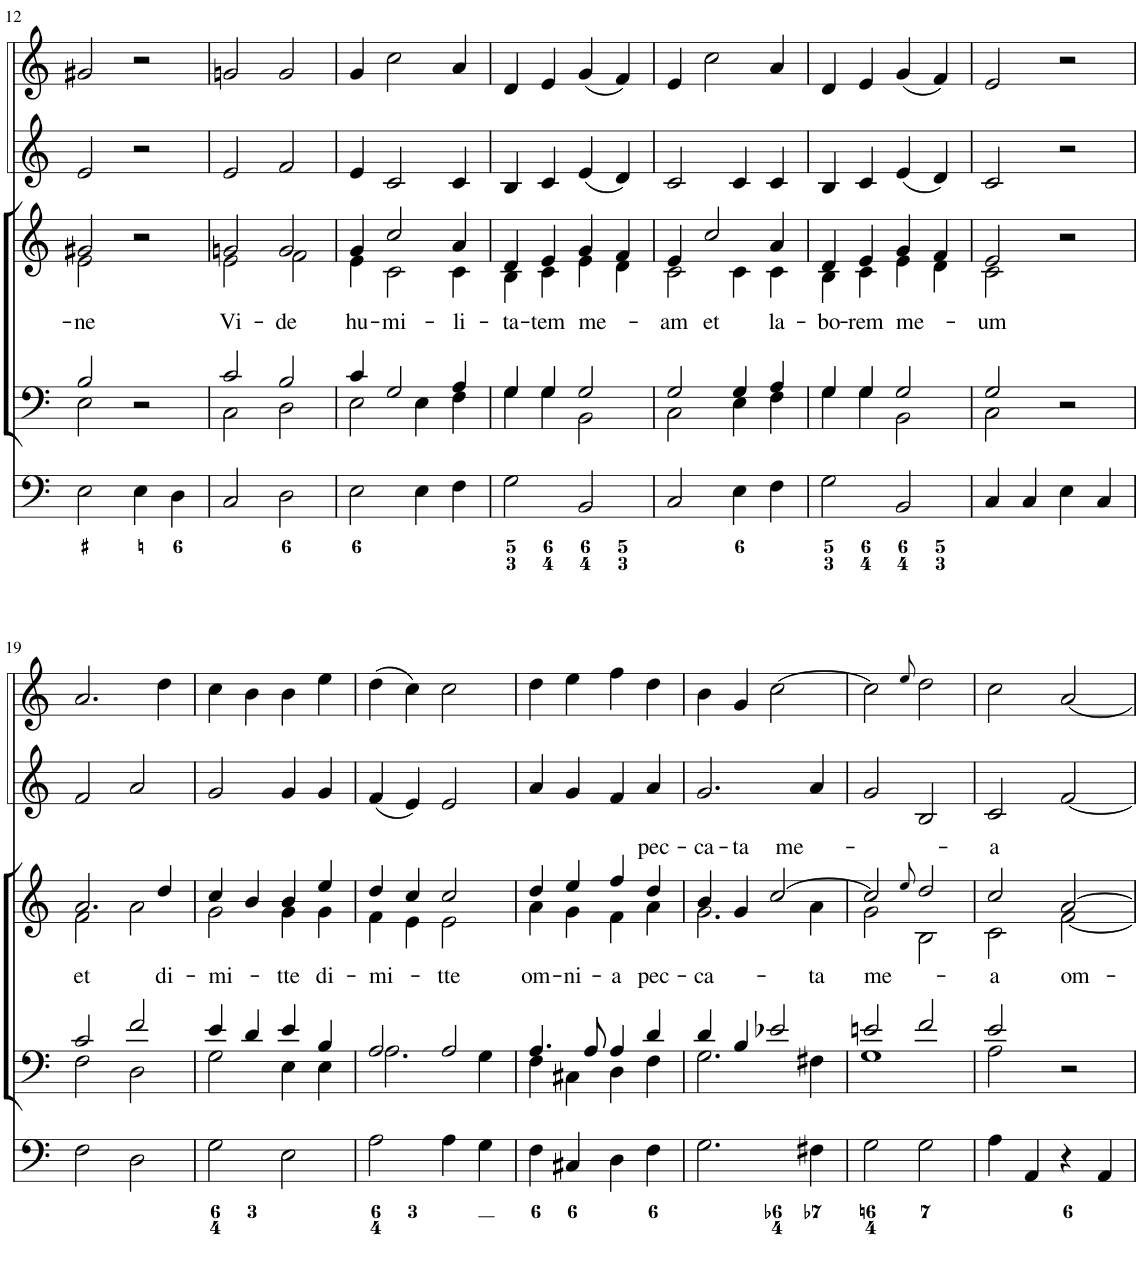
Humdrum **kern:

**kern	**kern	**kern	**text	**kern	**kern
*part5	*part4	*part3	*part3	*part2	*part1
*staff5	*staff4	*staff3	*staff3	*staff2	*staff1
*I"Organ	*I"Voice	*I"Voice	*	*I"Violino 2	*I"Violino 1 non obbligati
*	*	*	*	*I'Vln	*I'Vln
!!LO:PB:g=z
*clefF4	*clefF4	*clefG2	*	*clefG2	*clefG2
*k[]	*k[]	*k[]	*	*k[]	*k[]
*M2/2	*M2/2	*M2/2	*	*M2/2	*M2/2
*met(c|)	*met(c|)	*met(c|)	*	*met(c|)	*met(c|)
=12	=12	=12	=12	=12	=12
*	*^	*	*	*	*
!	!	!	!	!LO:LY:b	!	!
*	*	*	*^	*	*	*
2E\	2B/	2E\	2g#X/	2e\	-ne	2e/	2g#X/
4E\	2r	2ryy	2r	2ryy	.	2r	2r
4D\	.	.	.	.	.	.	.
=13	=13	=13	=13	=13	=13	=13	=13
!	!	!	!	!	!LO:LY:b	!	!
2C/	2c/	2C\	2gn/	2e\	Vi-	2e/	2gn/
!	!	!	!	!	!LO:LY:b	!	!
2D\	2B/	2D\	2g/	2f\	-de	2f/	2g/
=14	=14	=14	=14	=14	=14	=14	=14
!	!	!	!	!	!LO:LY:b	!	!
2E\	4c/	2E\	4g/	4e\	hu-	4e/	4g/
!	!	!	!	!	!LO:LY:b	!	!
.	2G/	.	2cc/	2c\	-mi-	2c/	2cc\
4E\	.	4E\	.	.	.	.	.
!	!	!	!	!	!LO:LY:b	!	!
4F\	4A/	4F\	4a/	4c\	-li-	4c/	4a/
=15	=15	=15	=15	=15	=15	=15	=15
!	!	!	!	!	!LO:LY:b	!	!
2G\	4G/	4G\	4d/	4B\	-ta-	4B/	4d/
!	!	!	!	!	!LO:LY:b	!	!
.	4G/	4G\	4e/	4c\	-tem	4c/	4e/
!	!	!	!	!	!LO:LY:b	!	!
2BB/	2G/	2BB\	4g/	4e\	me-	(4e/	(4g/
.	.	.	4f/	4d\	.	4d/)	4f/)
=16	=16	=16	=16	=16	=16	=16	=16
!	!	!	!	!	!LO:LY:b	!	!
2C/	2G/	2C\	4e/	2c\	-am	2c/	4e/
!	!	!	!	!	!LO:LY:b	!	!
.	.	.	2cc/	.	et	.	2cc\
4E\	4G/	4E\	.	4c\	.	4c/	.
!	!	!	!	!	!LO:LY:b	!	!
4F\	4A/	4F\	4a/	4c\	la-	4c/	4a/
=17	=17	=17	=17	=17	=17	=17	=17
!	!	!	!	!	!LO:LY:b	!	!
2G\	4G/	4G\	4d/	4B\	-bo-	4B/	4d/
!	!	!	!	!	!LO:LY:b	!	!
.	4G/	4G\	4e/	4c\	-rem	4c/	4e/
!	!	!	!	!	!LO:LY:b	!	!
2BB/	2G/	2BB\	4g/	4e\	me-	(4e/	(4g/
.	.	.	4f/	4d\	.	4d/)	4f/)
=18	=18	=18	=18	=18	=18	=18	=18
!	!	!	!	!	!LO:LY:b	!	!
4C/	2G/	2C\	2e/	2c\	-um	2c/	2e/
4C/	.	.	.	.	.	.	.
4E\	2r	2ryy	2r	2ryy	.	2r	2r
4C/	.	.	.	.	.	.	.
!!LO:LB:g=z
=19	=19	=19	=19	=19	=19	=19	=19
!	!	!	!	!	!LO:LY:b	!	!
2F\	2c/	2F\	2.a/	2f\	et	2f/	2.a/
2D\	2f/	2D\	.	2a\	.	2a/	.
!	!	!	!	!	!LO:LY:b	!	!
.	.	.	4dd/	.	di-	.	4dd\
=20	=20	=20	=20	=20	=20	=20	=20
!	!	!	!	!	!LO:LY:b	!	!
2G\	4e/	2G\	4cc/	2g\	-mi-	2g/	4cc\
.	4d/	.	4b/	.	.	.	4b\
!	!	!	!	!	!LO:LY:b	!	!
2E\	4e/	4E\	4b/	4g\	-tte	4g/	4b\
!	!	!	!	!	!LO:LY:b	!	!
.	4B/	4E\	4ee/	4g\	di-	4g/	4ee\
=21	=21	=21	=21	=21	=21	=21	=21
!	!	!	!	!	!LO:LY:b	!	!
2A\	2A/	2.A\	4dd/	4f\	-mi-	(4f/	(4dd\
.	.	.	4cc/	4e\	.	4e/)	4cc\)
!	!	!	!	!	!LO:LY:b	!	!
4A\	2A/	.	2cc/	2e\	-tte	2e/	2cc\
4G\	.	4G\	.	.	.	.	.
=22	=22	=22	=22	=22	=22	=22	=22
!	!	!	!	!	!LO:LY:b	!	!
4F\	4.A/	4F\	4dd/	4a\	om-	4a/	4dd\
!	!	!	!	!	!LO:LY:b	!	!
4C#X/	.	4C#X\	4ee/	4g\	-ni-	4g/	4ee\
.	8A/	.	.	.	.	.	.
!	!	!	!	!	!LO:LY:b	!	!
4D\	4A/	4D\	4ff/	4f\	-a	4f/	4ff\
!	!	!	!	!	!LO:LY:a	!	!
!	!	!	!	!	!LO:LY:b	!	!
4F\	4d/	4F\	4dd/	4a\	pec-	4a/	4dd\
=23	=23	=23	=23	=23	=23	=23	=23
!	!	!	!	!	!LO:LY:a	!	!
!	!	!	!	!	!LO:LY:b	!	!
2.G\	4d/	2.G\	4b/	2.g\	-ca-	2.g/	4b\
!	!	!	!	!	!LO:LY:a	!	!
.	4B/	.	4g/	.	-ta	.	4g/
!	!	!	!	!	!LO:LY:a	!	!
.	2e-X/	.	[2cc/	.	me-	.	[2cc\
!	!	!	!	!	!LO:LY:b	!	!
4F#X\	.	4F#X\	.	4a\	-ta	4a/	.
=24	=24	=24	=24	=24	=24	=24	=24
!	!	!	!	!	!LO:LY:b	!	!
2G\	2en/	1G	2cc/]	2g\	me-	2g/	2cc\]
.	.	.	8qee/	.	.	.	8qee/
2G\	2f/	.	2dd/	2B\	.	2B/	2dd\
=25	=25	=25	=25	=25	=25	=25	=25
!	!	!	!	!	!LO:LY:a	!	!
!	!	!	!	!	!LO:LY:b	!	!
4A\	2e/	2A\	2cc/	2c\	-a	2c/	2cc\
4AA/	.	.	.	.	.	.	.
!	!	!	!	!	!LO:LY:b	!	!
4r	2r	2ryy	[2a/	[2f\	om-	[2f/	[2a/
4AA/	.	.	.	.	.	.	.
*	*v	*v	*	*	*	*	*
*	*	*v	*v	*	*	*
=	=	=	=	=	=
*-	*-	*-	*-	*-	*-
